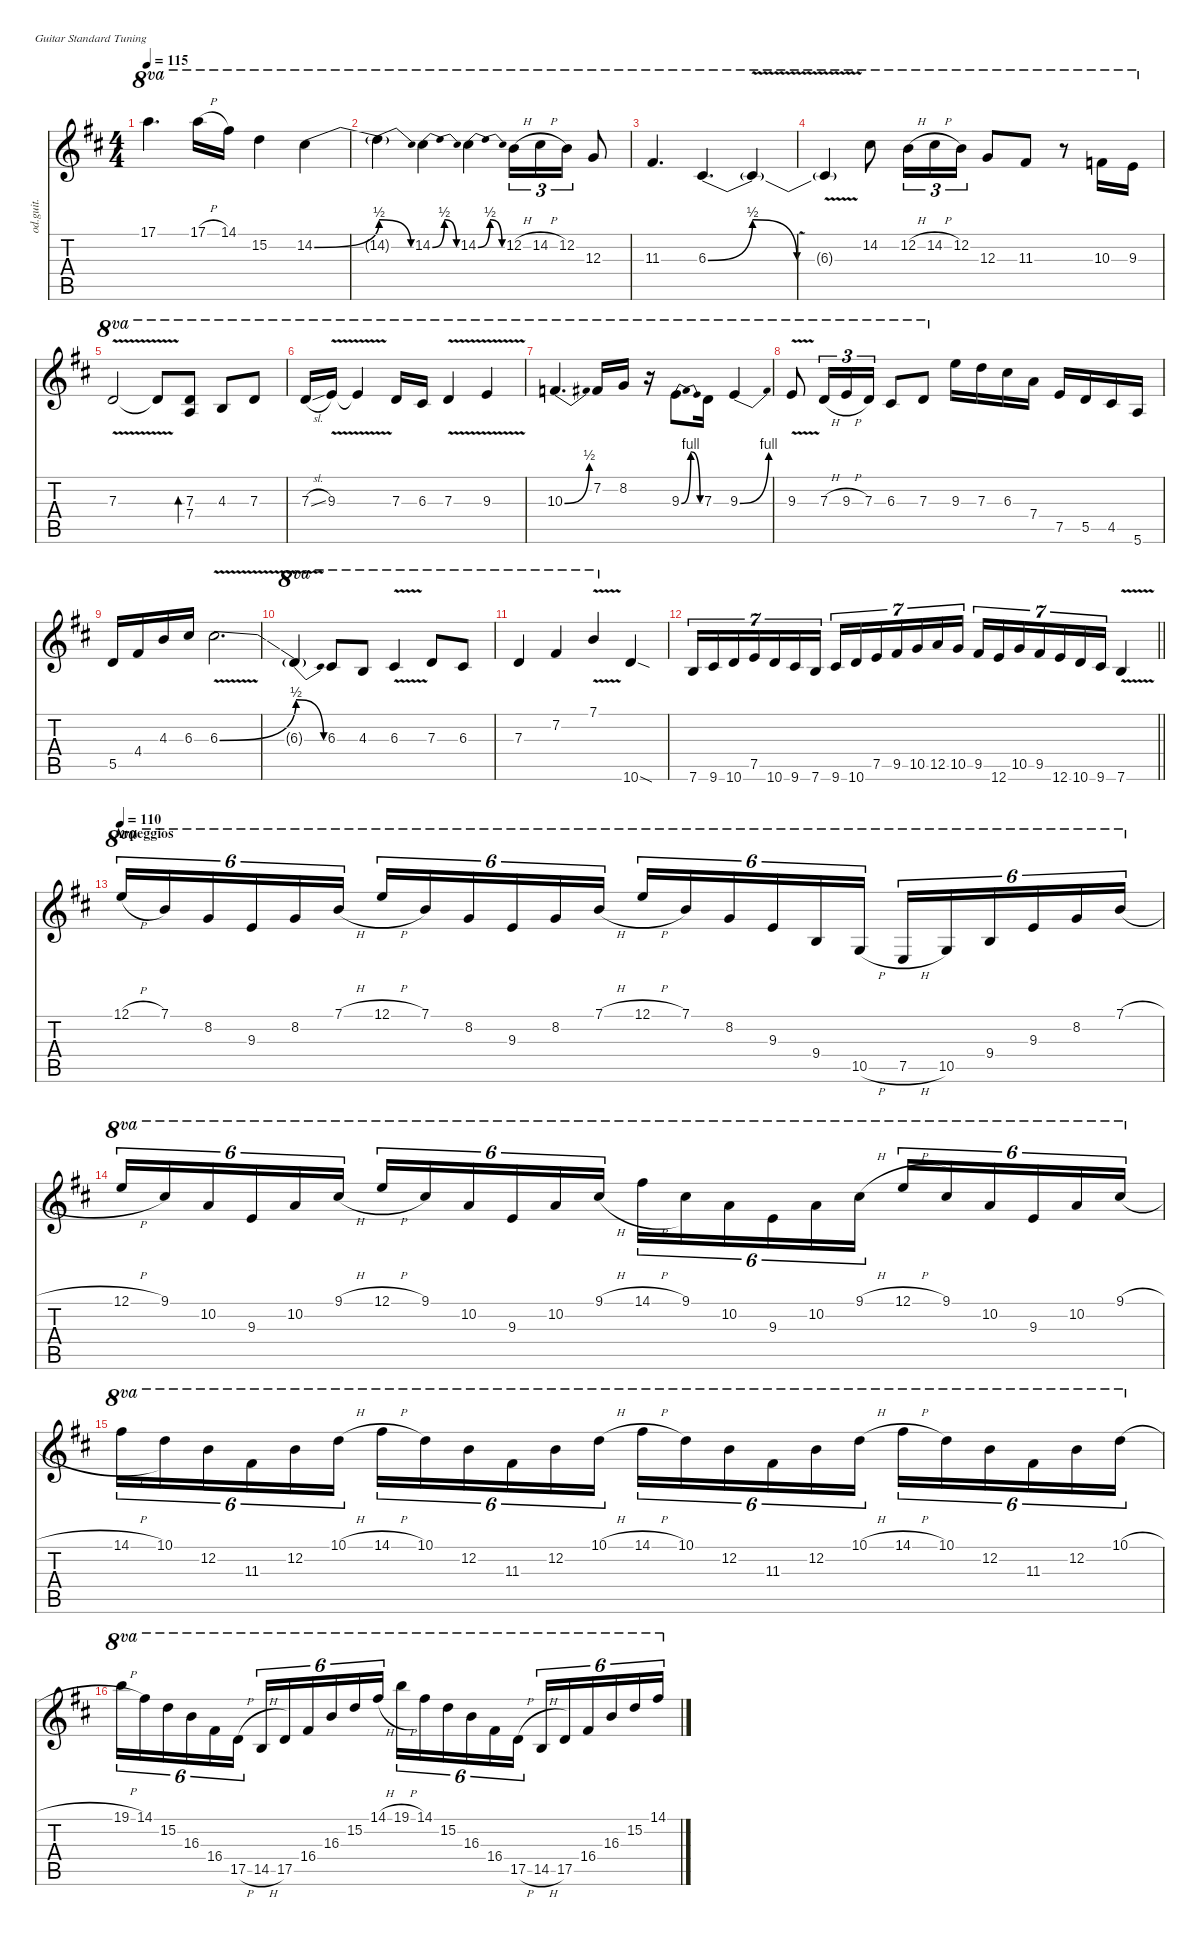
\defaultSystemsLayout 4
\hideDynamics
\bracketExtendMode nobrackets
\track ("Jason Lead" "od.guit.") {solo instrument overdrivenguitar}
\staff {score tabs}
\tuning (E4 B3 G3 D3 A2 E2)
\ts (4 4)
\tempo 115
\clef g2
\ks bminor
17.1{acc forcenatural}.4{d ot 8va dy f beam Down} 17.1{h acc forcenatural}.16{ot 8va beam Down} 14.1{acc #}.16{ot 8va beam Down} 15.2{acc forcenatural}.4{ot 8va beam Down} 14.2{be (bend 0 0 60 2) acc #}.4{ot 8va beam Down} |
14.2{be (release 0 2 60 0) t}.4{ot 8va beam Down} 14.2{be (bendrelease 0 0 4.999999799999999 2 15 2 30 0) acc #}.4{ot 8va beam Down} 14.2{be (bendrelease 0 0 4.999999799999999 2 15 2 30 0) acc #}.4{ot 8va beam Down} 12.2{h acc forcenatural}.16{tu (3 2) ot 8va beam Down} 14.2{h acc #}.16{tu (3 2) ot 8va beam Down} 12.2{acc forcenatural}.16{tu (3 2) ot 8va beam Down} 12.3{acc forcenatural}.8{ot 8va beam Up} |
11.3{acc #}.4{d ot 8va beam Up} 6.3{be (bendrelease 0 0 30 2 30 2 60 0) acc #}.4{d ot 8va beam Up} 6.3{v t acc #}.4{ot 8va beam Up} |
6.3{v t acc #}.4{ot 8va beam Up} 14.2{acc #}.8{ot 8va beam Down} 12.2{h acc forcenatural}.16{tu (3 2) ot 8va beam Down} 14.2{h acc #}.16{tu (3 2) ot 8va beam Down} 12.2{acc forcenatural}.16{tu (3 2) ot 8va beam Down} 12.3{acc forcenatural}.8{ot 8va beam Up} 11.3{acc #}.8{ot 8va beam Up} r.8{ot 8va beam Down} 10.3{acc forcenatural}.16{ot 8va beam Up} 9.3{acc forcenatural}.16{ot 8va beam Up} |
7.3{v acc forcenatural}.2{ot 8va beam Up} 7.3{v t acc forcenatural}.8{ot 8va beam Up} (7.3{acc forcenatural} 7.4{acc forcenatural}).8{bd 60 ot 8va beam Up} 4.3{acc forcenatural}.8{ot 8va beam Up} 7.3{acc forcenatural}.8{ot 8va beam Up} |
7.3{sl acc forcenatural}.16{ot 8va beam Up} 9.3{v acc forcenatural}.16{ot 8va beam Up} 9.3{v t acc forcenatural}.4{ot 8va beam Up} 7.3{acc forcenatural}.16{ot 8va beam Up} 6.3{acc #}.16{ot 8va beam Up} 7.3{v acc forcenatural}.4{ot 8va beam Up} 9.3{v acc forcenatural}.4{ot 8va beam Up} |
10.3{be (bend 0 0 30 2) acc forcenatural}.4{d ot 8va beam Up} 7.2{acc #}.16{ot 8va beam Up} 8.2{acc forcenatural}.16{ot 8va beam Up} r.16{ot 8va beam Down} 9.3{be (bendrelease 0 0 9.999999599999999 4 19.999999199999998 4 30 0) acc forcenatural}.8{ot 8va beam Up} 7.3{acc forcenatural}.16{ot 8va beam Up} 9.3{be (bend 0 0 15 4) acc forcenatural}.4{ot 8va beam Up} |
9.3{v acc forcenatural}.8{ot 8va beam Up} 7.3{h acc forcenatural}.16{tu (3 2) ot 8va beam Up} 9.3{h acc forcenatural}.16{tu (3 2) ot 8va beam Up} 7.3{acc forcenatural}.16{tu (3 2) ot 8va beam Up} 6.3{acc #}.8{ot 8va beam Up} 7.3{acc forcenatural}.8{ot 8va beam Up} 9.3{acc forcenatural}.16{beam Down} 7.3{acc forcenatural}.16{beam Down} 6.3{acc #}.16{beam Down} 7.4{acc forcenatural}.16{beam Down} 7.5{acc forcenatural}.16{beam Up} 5.5{acc forcenatural}.16{beam Up} 4.5{acc #}.16{beam Up} 5.6{acc forcenatural}.16{beam Up} |
5.5{acc forcenatural}.16{beam Up} 4.4{acc #}.16{beam Up} 4.3{acc forcenatural}.16{beam Up} 6.3{acc #}.16{beam Up} 6.3{be (bend 0 0 60 2) v acc #}.2{d beam Down} |
6.3{be (release 0 2 60 0) t}.4{ot 8va beam Up} 6.3{acc #}.8{ot 8va beam Up} 4.3{acc forcenatural}.8{ot 8va beam Up} 6.3{v acc #}.4{ot 8va beam Up} 7.3{acc forcenatural}.8{ot 8va beam Up} 6.3{acc #}.8{ot 8va beam Up} |
7.3{acc forcenatural}.4{ot 8va instrument overdrivenguitar beam Up} 7.2{acc #}.4{ot 8va beam Up} 7.1{v acc forcenatural}.4{ot 8va beam Up} 10.6{sod acc forcenatural}.4{beam Up} |
\barLineRight lightlight
7.6{acc forcenatural}.16{tu (7 4) beam Up} 9.6{acc #}.16{tu (7 4) beam Up} 10.6{acc forcenatural}.16{tu (7 4) beam Up} 7.5{acc forcenatural}.16{tu (7 4) beam Up} 10.6{acc forcenatural}.16{tu (7 4) beam Up} 9.6{acc #}.16{tu (7 4) beam Up} 7.6{acc forcenatural}.16{tu (7 4) beam Up} 9.6{acc #}.16{tu (7 4) beam Up} 10.6{acc forcenatural}.16{tu (7 4) beam Up} 7.5{acc forcenatural}.16{tu (7 4) beam Up} 9.5{acc #}.16{tu (7 4) beam Up} 10.5{acc forcenatural}.16{tu (7 4) beam Up} 12.5{acc forcenatural}.16{tu (7 4) beam Up} 10.5{acc forcenatural}.16{tu (7 4) beam Up} 9.5{acc #}.16{tu (7 4) beam Up} 12.6{acc forcenatural}.16{tu (7 4) beam Up} 10.5{acc forcenatural}.16{tu (7 4) beam Up} 9.5{acc #}.16{tu (7 4) beam Up} 12.6{acc forcenatural}.16{tu (7 4) beam Up} 10.6{acc forcenatural}.16{tu (7 4) beam Up} 9.6{acc #}.16{tu (7 4) beam Up} 7.6{v acc forcenatural}.4{beam Up} |
\section ("" "Arpeggios")
\tempo 110
12.1{h acc forcenatural}.16{tu (6 4) ot 8va beam Up} 7.1{acc forcenatural}.16{tu (6 4) ot 8va beam Up} 8.2{acc forcenatural}.16{tu (6 4) ot 8va beam Up} 9.3{acc forcenatural}.16{tu (6 4) ot 8va beam Up} 8.2{acc forcenatural}.16{tu (6 4) ot 8va beam Up} 7.1{h acc forcenatural}.16{tu (6 4) ot 8va beam Up} 12.1{h acc forcenatural}.16{tu (6 4) ot 8va beam Up} 7.1{acc forcenatural}.16{tu (6 4) ot 8va beam Up} 8.2{acc forcenatural}.16{tu (6 4) ot 8va beam Up} 9.3{acc forcenatural}.16{tu (6 4) ot 8va beam Up} 8.2{acc forcenatural}.16{tu (6 4) ot 8va beam Up} 7.1{h acc forcenatural}.16{tu (6 4) ot 8va beam Up} 12.1{h acc forcenatural}.16{tu (6 4) ot 8va beam Up} 7.1{acc forcenatural}.16{tu (6 4) ot 8va beam Up} 8.2{acc forcenatural}.16{tu (6 4) ot 8va beam Up} 9.3{acc forcenatural}.16{tu (6 4) ot 8va beam Up} 9.4{acc forcenatural}.16{tu (6 4) ot 8va beam Up} 10.5{h acc forcenatural}.16{tu (6 4) ot 8va beam Up} 7.5{h acc forcenatural}.16{tu (6 4) ot 8va beam Up} 10.5{acc forcenatural}.16{tu (6 4) ot 8va beam Up} 9.4{acc forcenatural}.16{tu (6 4) ot 8va beam Up} 9.3{acc forcenatural}.16{tu (6 4) ot 8va beam Up} 8.2{acc forcenatural}.16{tu (6 4) ot 8va beam Up} 7.1{h acc forcenatural}.16{tu (6 4) ot 8va beam Up} |
12.1{h acc forcenatural}.16{tu (6 4) ot 8va beam Up} 9.1{acc #}.16{tu (6 4) ot 8va beam Up} 10.2{acc forcenatural}.16{tu (6 4) ot 8va beam Up} 9.3{acc forcenatural}.16{tu (6 4) ot 8va beam Up} 10.2{acc forcenatural}.16{tu (6 4) ot 8va beam Up} 9.1{h acc #}.16{tu (6 4) ot 8va beam Up} 12.1{h acc forcenatural}.16{tu (6 4) ot 8va beam Up} 9.1{acc #}.16{tu (6 4) ot 8va beam Up} 10.2{acc forcenatural}.16{tu (6 4) ot 8va beam Up} 9.3{acc forcenatural}.16{tu (6 4) ot 8va beam Up} 10.2{acc forcenatural}.16{tu (6 4) ot 8va beam Up} 9.1{h acc #}.16{tu (6 4) ot 8va beam Up} 14.1{h acc #}.16{tu (6 4) ot 8va beam Down} 9.1{acc #}.16{tu (6 4) ot 8va beam Down} 10.2{acc forcenatural}.16{tu (6 4) ot 8va beam Down} 9.3{acc forcenatural}.16{tu (6 4) ot 8va beam Down} 10.2{acc forcenatural}.16{tu (6 4) ot 8va beam Down} 9.1{h acc #}.16{tu (6 4) ot 8va beam Down} 12.1{h acc forcenatural}.16{tu (6 4) ot 8va beam Up} 9.1{acc #}.16{tu (6 4) ot 8va beam Up} 10.2{acc forcenatural}.16{tu (6 4) ot 8va beam Up} 9.3{acc forcenatural}.16{tu (6 4) ot 8va beam Up} 10.2{acc forcenatural}.16{tu (6 4) ot 8va beam Up} 9.1{h acc #}.16{tu (6 4) ot 8va beam Up} |
14.1{h acc #}.16{tu (6 4) ot 8va beam Down} 10.1{acc forcenatural}.16{tu (6 4) ot 8va beam Down} 12.2{acc forcenatural}.16{tu (6 4) ot 8va beam Down} 11.3{acc #}.16{tu (6 4) ot 8va beam Down} 12.2{acc forcenatural}.16{tu (6 4) ot 8va beam Down} 10.1{h acc forcenatural}.16{tu (6 4) ot 8va beam Down} 14.1{h acc #}.16{tu (6 4) ot 8va beam Down} 10.1{acc forcenatural}.16{tu (6 4) ot 8va beam Down} 12.2{acc forcenatural}.16{tu (6 4) ot 8va beam Down} 11.3{acc #}.16{tu (6 4) ot 8va beam Down} 12.2{acc forcenatural}.16{tu (6 4) ot 8va beam Down} 10.1{h acc forcenatural}.16{tu (6 4) ot 8va beam Down} 14.1{h acc #}.16{tu (6 4) ot 8va beam Down} 10.1{acc forcenatural}.16{tu (6 4) ot 8va beam Down} 12.2{acc forcenatural}.16{tu (6 4) ot 8va beam Down} 11.3{acc #}.16{tu (6 4) ot 8va beam Down} 12.2{acc forcenatural}.16{tu (6 4) ot 8va beam Down} 10.1{h acc forcenatural}.16{tu (6 4) ot 8va beam Down} 14.1{h acc #}.16{tu (6 4) ot 8va beam Down} 10.1{acc forcenatural}.16{tu (6 4) ot 8va beam Down} 12.2{acc forcenatural}.16{tu (6 4) ot 8va beam Down} 11.3{acc #}.16{tu (6 4) ot 8va beam Down} 12.2{acc forcenatural}.16{tu (6 4) ot 8va beam Down} 10.1{h acc forcenatural}.16{tu (6 4) ot 8va beam Down} |
19.1{h acc forcenatural}.16{tu (6 4) ot 8va beam Down} 14.1{acc #}.16{tu (6 4) ot 8va beam Down} 15.2{acc forcenatural}.16{tu (6 4) ot 8va beam Down} 16.3{acc forcenatural}.16{tu (6 4) ot 8va beam Down} 16.4{acc #}.16{tu (6 4) ot 8va beam Down} 17.5{h acc forcenatural}.16{tu (6 4) ot 8va beam Down} 14.5{h acc forcenatural}.16{tu (6 4) ot 8va beam Up} 17.5{acc forcenatural}.16{tu (6 4) ot 8va beam Up} 16.4{acc #}.16{tu (6 4) ot 8va beam Up} 16.3{acc forcenatural}.16{tu (6 4) ot 8va beam Up} 15.2{acc forcenatural}.16{tu (6 4) ot 8va beam Up} 14.1{h acc #}.16{tu (6 4) ot 8va beam Up} 19.1{h acc forcenatural}.16{tu (6 4) ot 8va beam Down} 14.1{acc #}.16{tu (6 4) ot 8va beam Down} 15.2{acc forcenatural}.16{tu (6 4) ot 8va beam Down} 16.3{acc forcenatural}.16{tu (6 4) ot 8va beam Down} 16.4{acc #}.16{tu (6 4) ot 8va beam Down} 17.5{h acc forcenatural}.16{tu (6 4) ot 8va beam Down} 14.5{h acc forcenatural}.16{tu (6 4) ot 8va beam Up} 17.5{acc forcenatural}.16{tu (6 4) ot 8va beam Up} 16.4{acc #}.16{tu (6 4) ot 8va beam Up} 16.3{acc forcenatural}.16{tu (6 4) ot 8va beam Up} 15.2{acc forcenatural}.16{tu (6 4) ot 8va beam Up} 14.1{h acc #}.16{tu (6 4) ot 8va beam Up}
